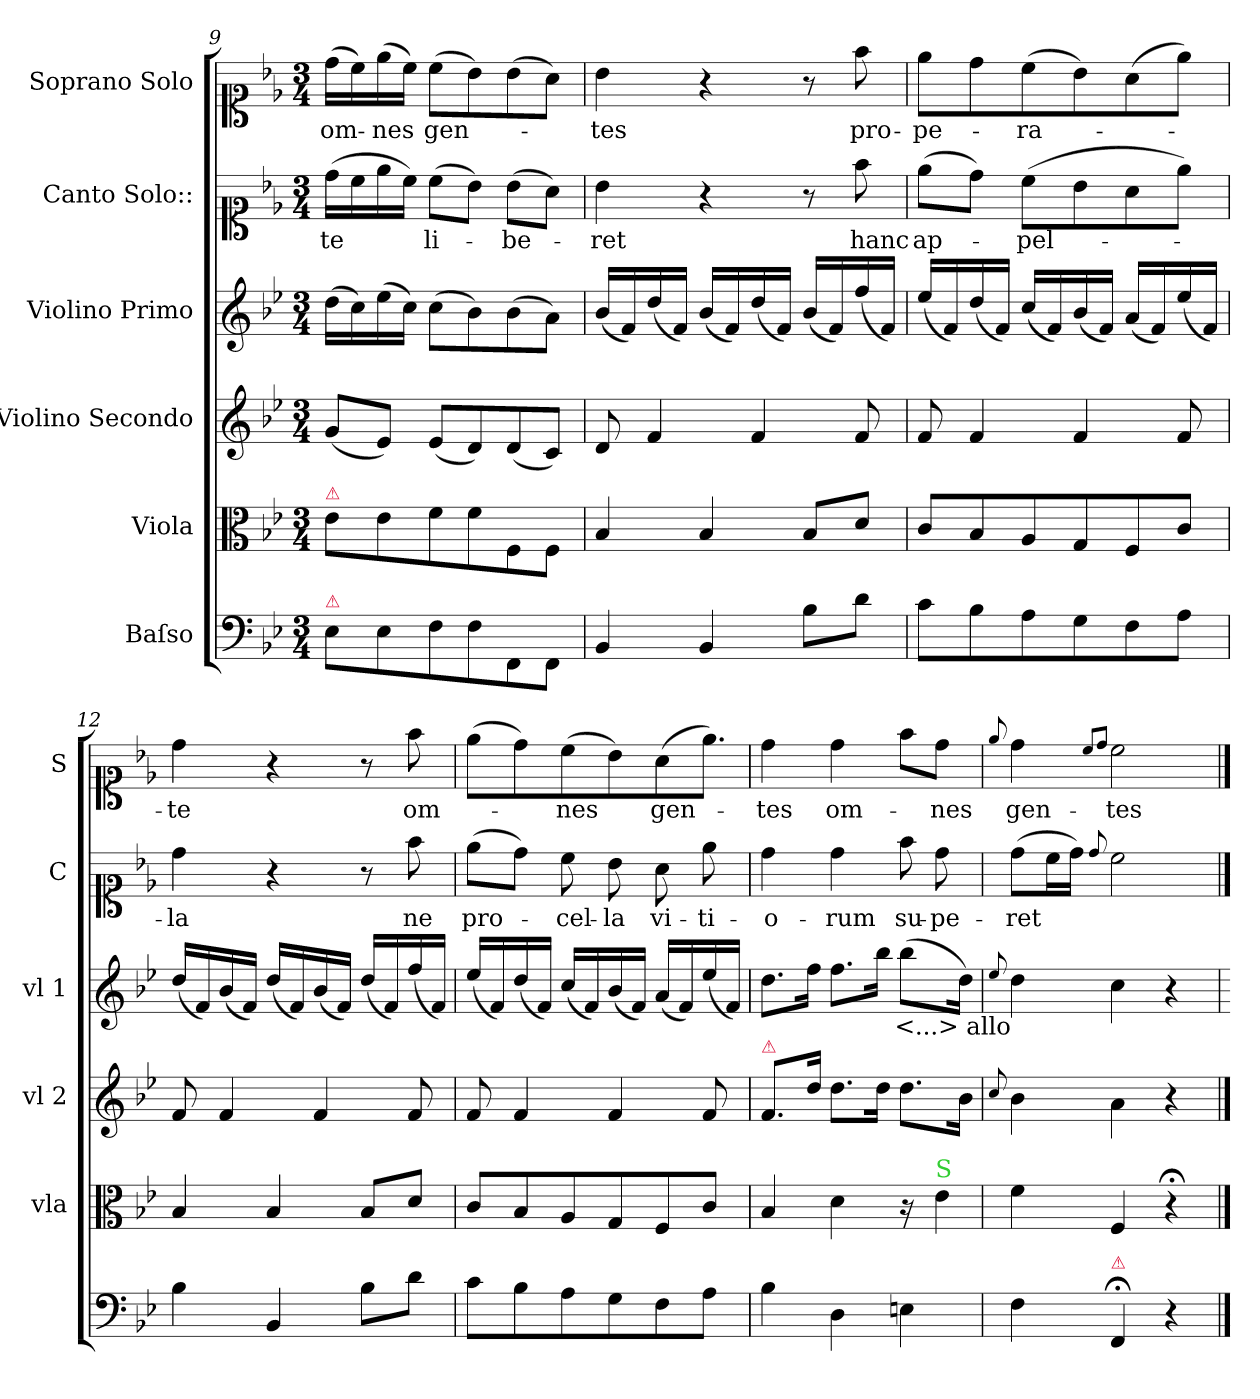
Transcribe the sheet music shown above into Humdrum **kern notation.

**kern	**kern	**dynam	**kern	**kern	**dynam	**kern	**text	**kern	**text
*part6	*part5	*part5	*part4	*part3	*part3	*part2	*part2	*part1	*part1
*staff6	*staff5	*staff5	*staff4	*staff3	*staff3	*staff2	*staff2	*staff1	*staff1
*I"Baſso	*I"Viola	*	*I"Violino Secondo	*I"Violino Primo	*	*I"Canto Solo::	*	*I"Soprano Solo	*
*	*I'vla	*	*I'vl 2	*I'vl 1	*	*I'C	*	*I'S	*
*clefF4	*clefC3	*	*clefG2	*clefG2	*	*clefC1	*	*clefC1	*
*k[b-e-]	*k[b-e-]	*	*k[b-e-]	*k[b-e-]	*	*k[b-e-]	*	*k[b-e-]	*
*B-:	*B-:	*	*B-:	*B-:	*	*B-:	*	*B-:	*
*M3/4	*M3/4	*	*M3/4	*M3/4	*	*M3/4	*	*M3/4	*
=9	=9	=9	=9	=9	=9	=9	=9	=9	=9
!	!LO:TX:a:color=crimson:t=⚠	!	!	!	!	!	!	!	!
!LO:TX:a:color=crimson:t=⚠	!	!	!	!	!	!	!	!	!
8E-\L	8e-\L	.	(8g/L	(16dd\LL	.	(16dd\LL	te	(16dd\LL	om-
.	.	.	.	16cc\)	.	16cc\	.	16cc\)	.
8E-\	8e-\	.	8e-/J)	(16ee-\	.	16ee-\	.	(16ee-\	-nes
.	.	.	.	16cc\JJ)	.	16cc\JJ)	.	16cc\JJ)	.
8F\	8f\	.	(8e-/L	(8cc\L	.	(8cc\L	li-	(8cc\L	gen-
8F\	8f\	.	8d/)	8b-\)	.	8b-\J)	.	8b-\)	.
8FF/	8F/	.	(8d/	(8b-\	.	(8b-\L	-be-	(8b-\	.
8FF/J	8F/J	.	8c/J)	8a\J)	.	8a\J)	.	8a\J)	.
=10	=10	=10	=10	=10	=10	=10	=10	=10	=10
4BB-/	4B-/	.	8d/	(16b-/LL	f&colon;	4b-\	-ret	4b-\	-tes
.	.	.	.	16f/)	.	.	.	.	.
.	.	.	4f/	(16dd/	.	.	.	.	.
.	.	.	.	16f/JJ)	.	.	.	.	.
4BB-/	4B-/	.	.	(16b-/LL	.	4r	.	4r	.
.	.	.	.	16f/)	.	.	.	.	.
.	.	.	4f/	(16dd/	.	.	.	.	.
.	.	.	.	16f/JJ)	.	.	.	.	.
8B-\L	8B-/L	.	.	(16b-/LL	.	8r	.	8r	.
.	.	.	.	16f/)	.	.	.	.	.
8d\J	8d/J	f&colon;	8f/	(16ff/	p&colon;	8ff\	hanc	8ff\	pro-
.	.	.	.	16f/JJ)	.	.	.	.	.
=11	=11	=11	=11	=11	=11	=11	=11	=11	=11
8c\L	8c/L	.	8f/	(16ee-/LL	.	(8ee-\L	ap-	8ee-\L	-pe-
.	.	.	.	16f/)	.	.	.	.	.
8B-\	8B-/	.	4f/	(16dd/	.	8dd\J)	.	8dd\	.
.	.	.	.	16f/JJ)	.	.	.	.	.
8A\	8A/	.	.	(16cc/LL	.	(8cc\L	-pel-	(8cc\	-ra-
.	.	.	.	16f/)	.	.	.	.	.
8G\	8G/	.	4f/	(16b-/	.	8b-\	.	8b-\)	.
.	.	.	.	16f/JJ)	.	.	.	.	.
8F\	8F/	.	.	(16a/LL	.	8a\	.	(8a\	.
.	.	.	.	16f/)	.	.	.	.	.
8A\J	8c/J	.	8f/	(16ee-/	.	8ee-\J)	.	8ee-\J)	.
.	.	.	.	16f/JJ)	.	.	.	.	.
=12	=12	=12	=12	=12	=12	=12	=12	=12	=12
4B-\	4B-/	f&colon;	8f/	(16dd/LL	f&colon;	4dd\	-la	4dd\	-te
.	.	.	.	16f/)	.	.	.	.	.
.	.	.	4f/	(16b-/	.	.	.	.	.
.	.	.	.	16f/JJ)	.	.	.	.	.
4BB-/	4B-/	.	.	(16dd/LL	.	4r	.	4r	.
.	.	.	.	16f/)	.	.	.	.	.
.	.	.	4f/	(16b-/	.	.	.	.	.
.	.	.	.	16f/JJ)	.	.	.	.	.
8B-\L	8B-/L	.	.	(16dd/LL	.	8r	.	8r	.
.	.	.	.	16f/)	.	.	.	.	.
8d\J	8d/J	.	8f/	(16ff/	p&colon;	8ff\	ne	8ff\	om-
.	.	.	.	16f/JJ)	.	.	.	.	.
=13	=13	=13	=13	=13	=13	=13	=13	=13	=13
8c\L	8c/L	.	8f/	(16ee-/LL	.	(8ee-\L	pro-	(8ee-\L	.
.	.	.	.	16f/)	.	.	.	.	.
8B-\	8B-/	.	4f/	(16dd/	.	8dd\J)	.	8dd\)	.
.	.	.	.	16f/JJ)	.	.	.	.	.
8A\	8A/	.	.	(16cc/LL	.	8cc\	-cel-	(8cc\	-nes
.	.	.	.	16f/)	.	.	.	.	.
8G\	8G/	.	4f/	(16b-/	.	8b-\	-la	8b-\)	.
.	.	.	.	16f/JJ)	.	.	.	.	.
8F\	8F/	.	.	(16a/LL	.	8a\	vi-	(8a\	gen-
.	.	.	.	16f/)	.	.	.	.	.
!	!	!	!	!	!	!	!	!LO:N:vis=8.	!
8A\J	8c/J	.	8f/	(16ee-/	.	8ee-\	-ti-	8ee-\J)	.
.	.	.	.	16f/JJ)	.	.	.	.	.
=14	=14	=14	=14	=14	=14	=14	=14	=14	=14
!	!	!	!LO:TX:a:color=crimson:t=⚠	!	!	!	!	!	!
4B-\	4B-/	.	8.f/L	8.dd\L	.	4dd\	-o-	4dd\	-tes
.	.	.	16dd\Jk	16ff\Jk	.	.	.	.	.
4D\	4d\	.	8.dd\L	8.ff\L	.	4dd\	-rum	4dd\	om-
.	.	.	16dd\Jk	16bb-\Jk	.	.	.	.	.
!	!LO:N:vis=16	!	!	!LO:N:vis=8	!	!	!	!	!
4En\	8r	.	8.dd\L	(8.bb-\L	.	8ff\	su-	8ff\L	.
!	!LO:TX:a:color=limegreen:t=S	!	!	!	!	!	!	!	!
!	!LO:N:vis=4	!	!	!	!	!	!	!	!
.	8e-\	.	.	.	.	8dd\	-pe-	8dd\J	-nes
.	.	.	16b-\Jk	16dd\Jk)	.	.	.	.	.
=15	=15	=15	=15	=15	=15	=15	=15	=15	=15
.	.	.	8qqcc/	8qqee-/	.	.	.	8qqee-/	.
4F\	4f\	.	4b-\	4dd\	.	(8dd\L	-ret	4dd\	gen-
.	.	.	.	.	.	16cc\L	.	.	.
.	.	.	.	.	.	16dd\JJ)	.	.	.
.	.	.	.	.	.	.	.	8qqcc/L	.
.	.	.	.	.	.	8qqdd/	.	8qqdd/J	.
!LO:TX:a:color=crimson:t=⚠	!	!	!	!	!	!	!	!	!
4FF;</	4F/	.	4a\	4cc\	.	2cc\	.	2cc\	-tes
4r	4r;<	.	4r	4r	.	.	.	.	.
!	!	!	!	!LO:TX:b:t=<...> allo	!	!	!	!	!
==	==	==	==	=	==	==	==	==	==
*-	*-	*-	*-	*-	*-	*-	*-	*-	*-
